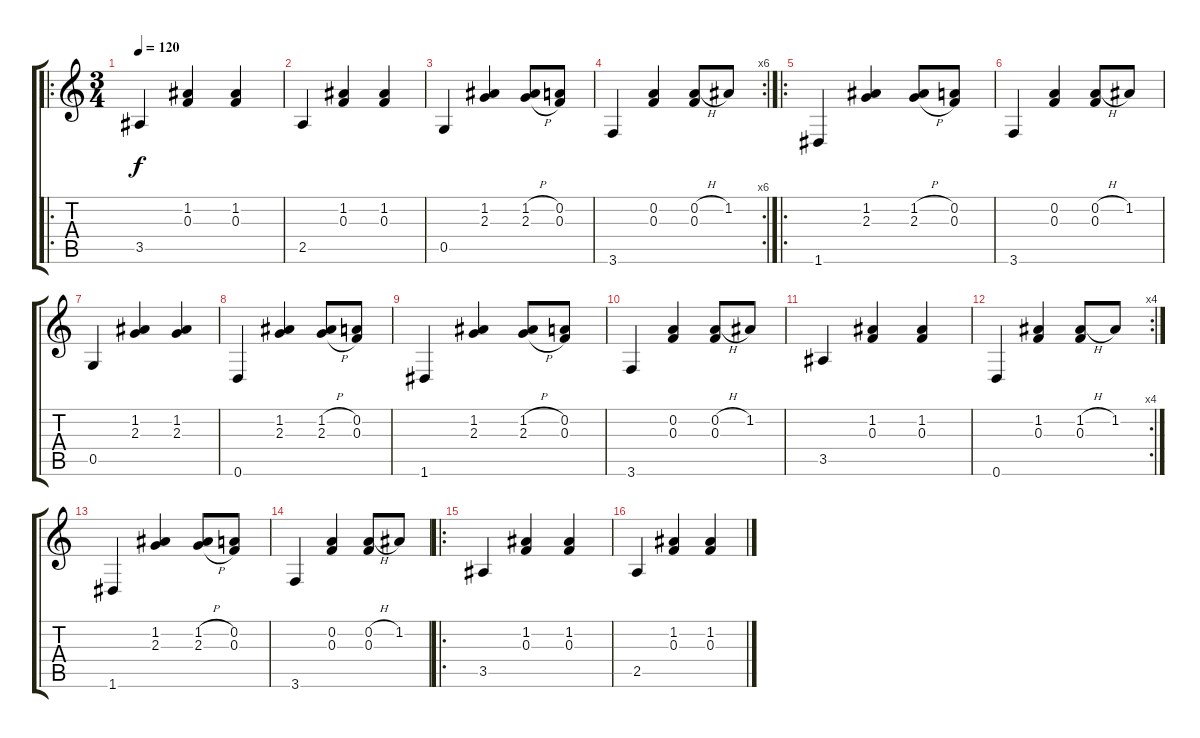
\track "" {instrument acousticguitarnylon}
\staff {score tabs}
\tuning (D4 A3 F3 C3 G2 D2) {hide}
\ro
\ts (3 4)
\tempo 120
\clef g2
\ks c
3.5.4{dy f} (1.2 0.3).4 (1.2 0.3).4 |
2.5.4 (1.2 0.3).4 (1.2 0.3).4 |
0.5.4 (1.2 2.3).4 (1.2{h} 2.3{h}).8 (0.2 0.3).8 |
\rc 6
3.6.4 (0.2 0.3).4 (0.2{h} 0.3).8 1.2.8 |
\ro
1.6.4 (1.2 2.3).4 (1.2{h} 2.3{h}).8 (0.2 0.3).8 |
3.6.4 (0.2 0.3).4 (0.2{h} 0.3).8 1.2.8 |
0.5.4 (1.2 2.3).4 (1.2 2.3).4 |
0.6.4 (1.2 2.3).4 (1.2{h} 2.3{h}).8 (0.2 0.3).8 |
1.6.4 (1.2 2.3).4 (1.2{h} 2.3{h}).8 (0.2 0.3).8 |
3.6.4 (0.2 0.3).4 (0.2{h} 0.3).8 1.2.8 |
3.5.4 (1.2 0.3).4 (1.2 0.3).4 |
\rc 4
0.6.4 (1.2 0.3).4 (1.2{h} 0.3).8 1.2.8 |
1.6.4 (1.2 2.3).4 (1.2{h} 2.3{h}).8 (0.2 0.3).8 |
3.6.4 (0.2 0.3).4 (0.2{h} 0.3).8 1.2.8 |
\ro
3.5.4 (1.2 0.3).4 (1.2 0.3).4 |
2.5.4 (1.2 0.3).4 (1.2 0.3).4
